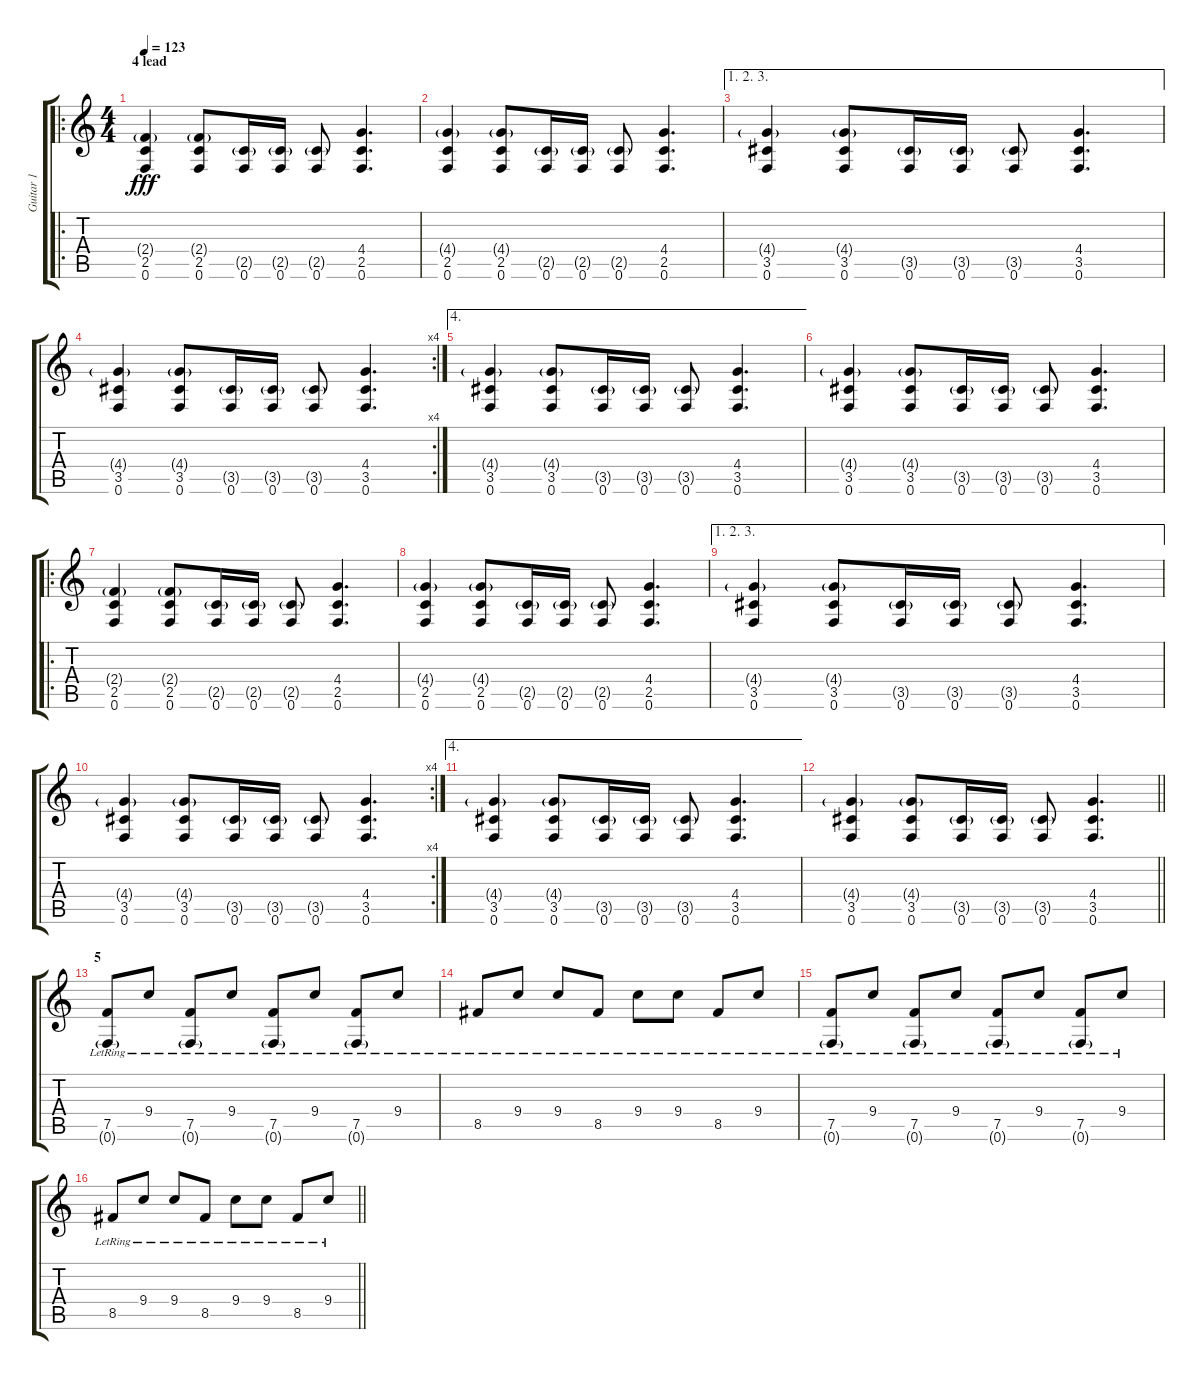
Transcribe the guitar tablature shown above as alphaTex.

\track ("Guitar 1 " "Guitar 1 ") {instrument distortionguitar}
\staff {score tabs}
\tuning (F4 C4 Ab3 Eb3 Bb2 F2) {hide}
\ro
\ts (4 4)
\section ("" "4 lead")
\tempo 123
\clef g2
\ks c
(2.4{g} 2.5 0.6).4{dy fff} (2.4{g} 2.5 0.6).8 (2.5{g} 0.6).16 (2.5{g} 0.6).16 (2.5{g} 0.6).8 (4.4 2.5 0.6).4{d} |
(4.4{g} 2.5 0.6).4 (4.4{g} 2.5 0.6).8 (2.5{g} 0.6).16 (2.5{g} 0.6).16 (2.5{g} 0.6).8 (4.4 2.5 0.6).4{d} |
\ae (1 2 3)
(4.4{g} 3.5 0.6).4 (4.4{g} 3.5 0.6).8 (3.5{g} 0.6).16 (3.5{g} 0.6).16 (3.5{g} 0.6).8 (4.4 3.5 0.6).4{d} |
\rc 4
(4.4{g} 3.5 0.6).4 (4.4{g} 3.5 0.6).8 (3.5{g} 0.6).16 (3.5{g} 0.6).16 (3.5{g} 0.6).8 (4.4 3.5 0.6).4{d} |
\ae 4
(4.4{g} 3.5 0.6).4 (4.4{g} 3.5 0.6).8 (3.5{g} 0.6).16 (3.5{g} 0.6).16 (3.5{g} 0.6).8 (4.4 3.5 0.6).4{d} |
(4.4{g} 3.5 0.6).4 (4.4{g} 3.5 0.6).8 (3.5{g} 0.6).16 (3.5{g} 0.6).16 (3.5{g} 0.6).8 (4.4 3.5 0.6).4{d} |
\ro
(2.4{g} 2.5 0.6).4 (2.4{g} 2.5 0.6).8 (2.5{g} 0.6).16 (2.5{g} 0.6).16 (2.5{g} 0.6).8 (4.4 2.5 0.6).4{d} |
(4.4{g} 2.5 0.6).4 (4.4{g} 2.5 0.6).8 (2.5{g} 0.6).16 (2.5{g} 0.6).16 (2.5{g} 0.6).8 (4.4 2.5 0.6).4{d} |
\ae (1 2 3)
(4.4{g} 3.5 0.6).4 (4.4{g} 3.5 0.6).8 (3.5{g} 0.6).16 (3.5{g} 0.6).16 (3.5{g} 0.6).8 (4.4 3.5 0.6).4{d} |
\rc 4
(4.4{g} 3.5 0.6).4 (4.4{g} 3.5 0.6).8 (3.5{g} 0.6).16 (3.5{g} 0.6).16 (3.5{g} 0.6).8 (4.4 3.5 0.6).4{d} |
\ae 4
(4.4{g} 3.5 0.6).4 (4.4{g} 3.5 0.6).8 (3.5{g} 0.6).16 (3.5{g} 0.6).16 (3.5{g} 0.6).8 (4.4 3.5 0.6).4{d} |
\barLineRight lightlight
(4.4{g} 3.5 0.6).4 (4.4{g} 3.5 0.6).8 (3.5{g} 0.6).16 (3.5{g} 0.6).16 (3.5{g} 0.6).8 (4.4 3.5 0.6).4{d} |
\section ("" "5")
(7.5{lr} 0.6{g lr}).8 9.4{lr}.8 (7.5{lr} 0.6{g lr}).8 9.4{lr}.8 (7.5{lr} 0.6{g lr}).8 9.4{lr}.8 (7.5{lr} 0.6{g lr}).8 9.4{lr}.8 |
8.5{lr}.8 9.4{lr}.8 9.4{lr}.8 8.5{lr}.8 9.4{lr}.8 9.4{lr}.8 8.5{lr}.8 9.4{lr}.8 |
(7.5{lr} 0.6{g lr}).8 9.4{lr}.8 (7.5{lr} 0.6{g lr}).8 9.4{lr}.8 (7.5{lr} 0.6{g lr}).8 9.4{lr}.8 (7.5{lr} 0.6{g lr}).8 9.4{lr}.8 |
\barLineRight lightlight
8.5{lr}.8 9.4{lr}.8 9.4{lr}.8 8.5{lr}.8 9.4{lr}.8 9.4{lr}.8 8.5{lr}.8 9.4{lr}.8
